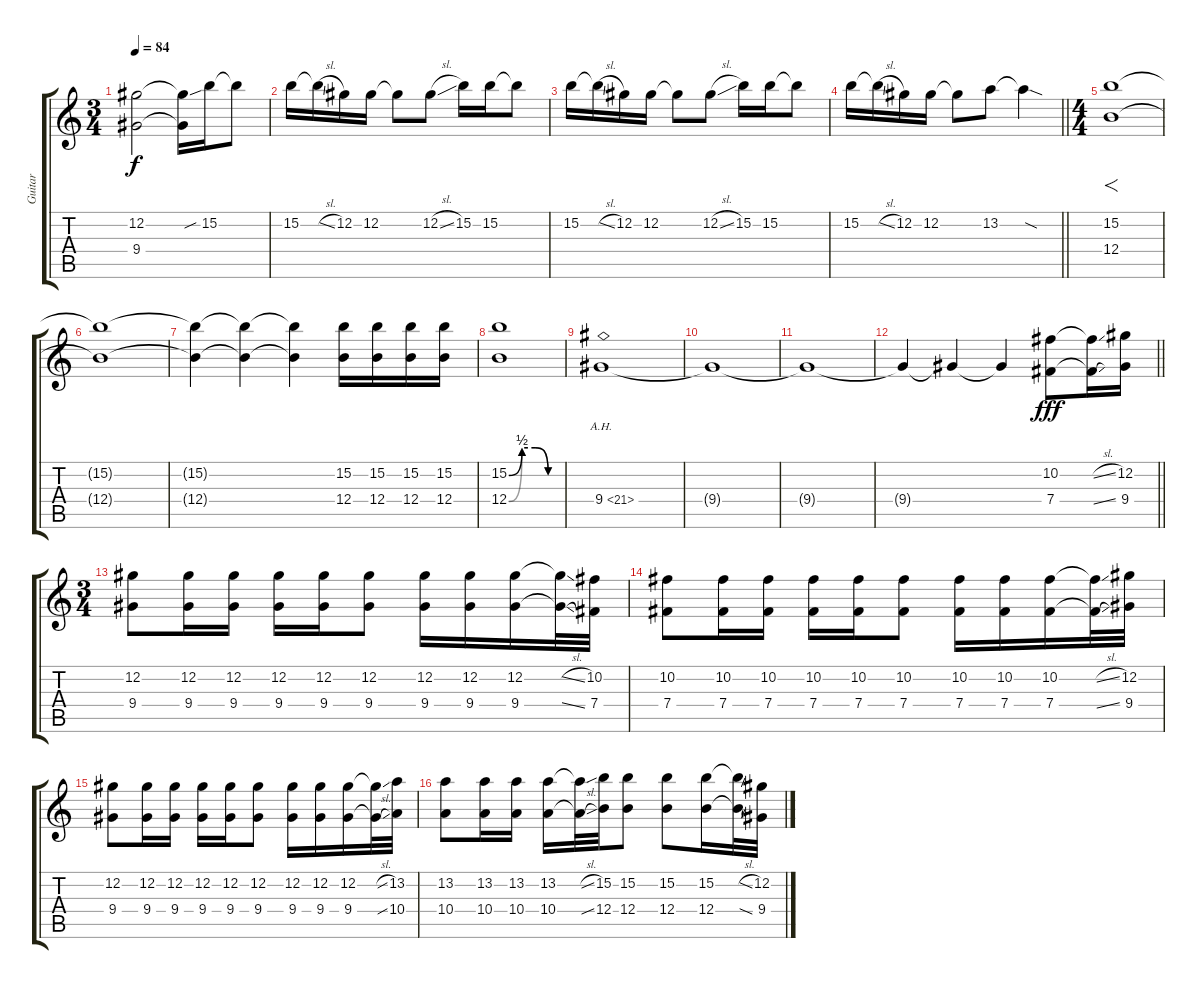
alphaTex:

\track ("Guitar" "Guitar") {instrument electricguitarclean}
\staff {score tabs}
\tuning (Db4 Ab3 E3 B2 Gb2 Db2) {hide}
\ts (3 4)
\section ("" "")
\tempo 84
\clef g2
\ks c
(12.2 9.4).2{dy f} (12.2{sou t} 9.4{t}).16 15.2.16 15.2{t}.8 |
15.2.16 15.2{sl t}.16 12.2.16 12.2.16 12.2{t}.8 12.2{sl}.8 15.2.16 15.2.16 15.2{t}.8 |
15.2.16 15.2{sl t}.16 12.2.16 12.2.16 12.2{t}.8 12.2{sl}.8 15.2.16 15.2.16 15.2{t}.8 |
\barLineRight lightlight
15.2.16 15.2{sl t}.16 12.2.16 12.2.16 12.2{t}.8 13.2.8 13.2{sod t}.4 |
\ts (4 4)
\section ("" "")
(15.2 12.4).1{f} |
(15.2{t} 12.4{t}).1 |
(15.2{t} 12.4{t}).4 (15.2{t} 12.4{t}).4 (15.2{t} 12.4{t}).4 (15.2 12.4).16 (15.2 12.4).16 (15.2 12.4).16 (15.2 12.4).16 |
(15.2{be (custom 0 0 15 2 30 2 45 0 60 0)} 12.4{be (custom 0 0 15 2 30 2 45 0 60 0)}).1 |
9.4{ah 12}.1 |
9.4{t}.1 |
9.4{t}.1 |
\barLineRight lightlight
9.4{t}.4 9.4{t}.4 9.4{t}.4 (10.2 7.4).8{dy fff} (10.2{sl t} 7.4{sl t}).16 (12.2 9.4).16 |
\ts (3 4)
\section ("" "")
(12.2 9.4).8 (12.2 9.4).16 (12.2 9.4).16 (12.2 9.4).16 (12.2 9.4).16 (12.2 9.4).8 (12.2 9.4).16 (12.2 9.4).16 (12.2 9.4).16 (12.2{sl t} 9.4{sl t}).32 (10.2 7.4).32 |
(10.2 7.4).8 (10.2 7.4).16 (10.2 7.4).16 (10.2 7.4).16 (10.2 7.4).16 (10.2 7.4).8 (10.2 7.4).16 (10.2 7.4).16 (10.2 7.4).16 (10.2{sl t} 7.4{sl t}).32 (12.2 9.4).32 |
(12.2 9.4).8 (12.2 9.4).16 (12.2 9.4).16 (12.2 9.4).16 (12.2 9.4).16 (12.2 9.4).8 (12.2 9.4).16 (12.2 9.4).16 (12.2 9.4).16 (12.2{sl t} 9.4{sl t}).32 (13.2 10.4).32 |
(13.2 10.4).8 (13.2 10.4).16 (13.2 10.4).16 (13.2 10.4).16 (13.2{sl t} 10.4{sl t}).32 (15.2 12.4).32 (15.2 12.4).8 (15.2 12.4).8 (15.2 12.4).16 (15.2{sl t} 12.4{sl t}).32 (12.2 9.4).32
